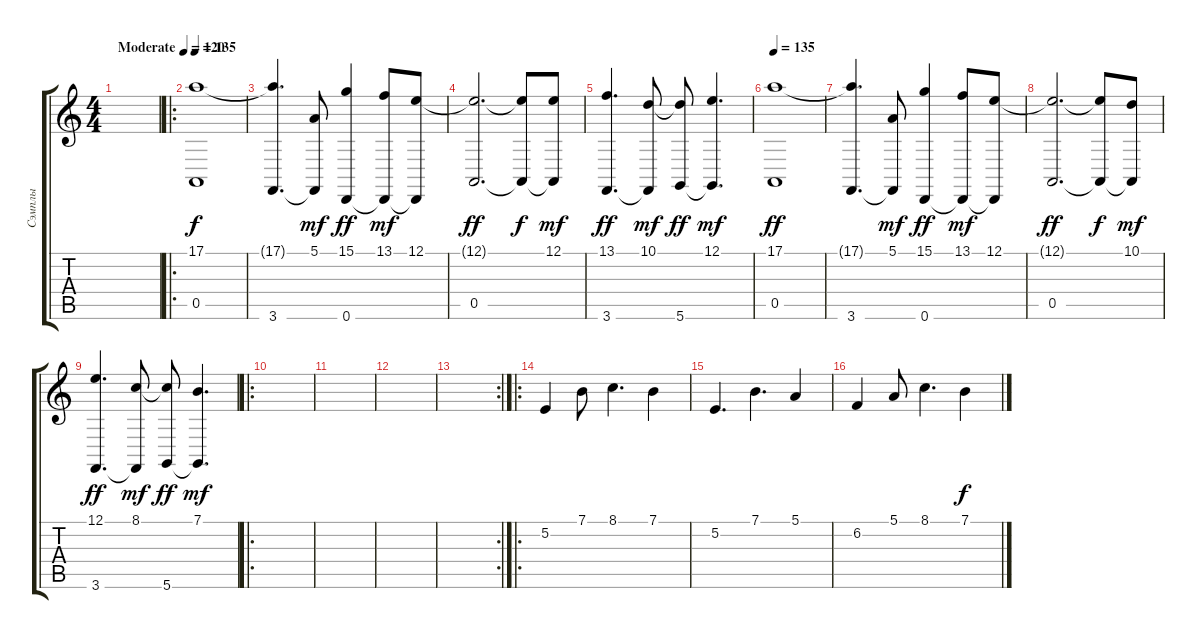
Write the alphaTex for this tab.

\track ("Сэмплы " "Сэмплы ") {solo instrument stringensemble2}
\staff {score tabs}
\tuning (E4 B3 G3 D3 A2 D2) {hide}
\ts (4 4)
\tempo (120 "Moderate")
\tempo 135
\tempo (120 "Moderate")
\clef g2
\ks c
|
\ro
\tempo 135
(17.1 0.5).1 |
(17.1{t} 3.6).4{d} (5.1 3.6{t}).8{dy mf} (15.1 0.6).4{dy ff} (13.1 0.6{t}).8{dy mf} (12.1 0.6{t}).8 |
(12.1{t} 0.5).2{d dy ff} (12.1{t} 0.5{t}).8{dy f} (12.1 0.5{t}).8{dy mf} |
(13.1 3.6).4{d dy ff} (10.1 3.6{t}).8{dy mf} (10.1{t} 5.6).8{dy ff} (12.1 5.6{t}).4{d dy mf} |
\tempo 135
(17.1 0.5).1{dy ff} |
(17.1{t} 3.6).4{d} (5.1 3.6{t}).8{dy mf} (15.1 0.6).4{dy ff} (13.1 0.6{t}).8{dy mf} (12.1 0.6{t}).8 |
(12.1{t} 0.5).2{d dy ff} (12.1{t} 0.5{t}).8{dy f} (10.1 0.5{t}).8{dy mf} |
(12.1 3.6).4{d dy ff} (8.1 3.6{t}).8{dy mf} (8.1{t} 5.6).8{dy ff} (7.1 5.6{t}).4{d dy mf} |
\ro
|
|
|
\rc 2
|
\ro
5.2.4 7.1.8 8.1.4{d} 7.1.4 |
5.2.4{d} 7.1.4{d} 5.1.4 |
6.2.4 5.1.8 8.1.4{d} 7.1.4{dy f}
